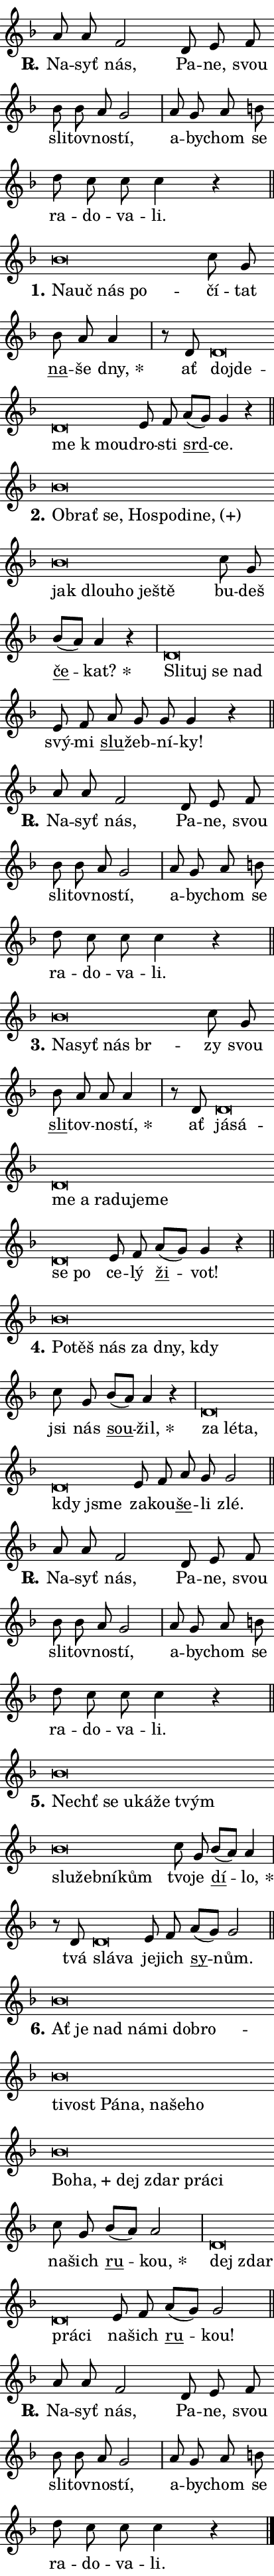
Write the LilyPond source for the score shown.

\version "2.22.1"
\header { tagline = "" }
\paper {
  indent = 0\cm
  top-margin = 0\cm
  right-margin = 0\cm
  bottom-margin = 0\cm
  left-margin = 0\cm
  paper-width = 7\cm
  page-breaking = #ly:one-page-breaking
  system-system-spacing.basic-distance = #11
  score-system-spacing.basic-distance = #11
  ragged-last = ##f
}


%% Author: Thomas Morley
%% https://lists.gnu.org/archive/html/lilypond-user/2020-05/msg00002.html
#(define (line-position grob)
"Returns position of @var[grob} in current system:
   @code{'start}, if at first time-step
   @code{'end}, if at last time-step
   @code{'middle} otherwise
"
  (let* ((col (ly:item-get-column grob))
         (ln (ly:grob-object col 'left-neighbor))
         (rn (ly:grob-object col 'right-neighbor))
         (col-to-check-left (if (ly:grob? ln) ln col))
         (col-to-check-right (if (ly:grob? rn) rn col))
         (break-dir-left
           (and
             (ly:grob-property col-to-check-left 'non-musical #f)
             (ly:item-break-dir col-to-check-left)))
         (break-dir-right
           (and
             (ly:grob-property col-to-check-right 'non-musical #f)
             (ly:item-break-dir col-to-check-right))))
        (cond ((eqv? 1 break-dir-left) 'start)
              ((eqv? -1 break-dir-right) 'end)
              (else 'middle))))

#(define (tranparent-at-line-position vctor)
  (lambda (grob)
  "Relying on @code{line-position} select the relevant enry from @var{vctor}.
Used to determine transparency,"
    (case (line-position grob)
      ((end) (not (vector-ref vctor 0)))
      ((middle) (not (vector-ref vctor 1)))
      ((start) (not (vector-ref vctor 2))))))

noteHeadBreakVisibility =
#(define-music-function (break-visibility)(vector?)
"Makes @code{NoteHead}s transparent relying on @var{break-visibility}"
#{
  \override NoteHead.transparent =
    #(tranparent-at-line-position break-visibility)
#})

#(define delete-ledgers-for-transparent-note-heads
  (lambda (grob)
    "Reads whether a @code{NoteHead} is transparent.
If so this @code{NoteHead} is removed from @code{'note-heads} from
@var{grob}, which is supposed to be @code{LedgerLineSpanner}.
As a result ledgers are not printed for this @code{NoteHead}"
    (let* ((nhds-array (ly:grob-object grob 'note-heads))
           (nhds-list
             (if (ly:grob-array? nhds-array)
                 (ly:grob-array->list nhds-array)
                 '()))
           ;; Relies on the transparent-property being done before
           ;; Staff.LedgerLineSpanner.after-line-breaking is executed.
           ;; This is fragile ...
           (to-keep
             (remove
               (lambda (nhd)
                 (ly:grob-property nhd 'transparent #f))
               nhds-list)))
      ;; TODO find a better method to iterate over grob-arrays, similiar
      ;; to filter/remove etc for lists
      ;; For now rebuilt from scratch
      (set! (ly:grob-object grob 'note-heads)  '())
      (for-each
        (lambda (nhd)
          (ly:pointer-group-interface::add-grob grob 'note-heads nhd))
        to-keep))))

hideNotes = {
  \noteHeadBreakVisibility #begin-of-line-visible
}
unHideNotes = {
  \noteHeadBreakVisibility #all-visible
}

% work-around for resetting accidentals
% https://lilypond.org/doc/v2.23/Documentation/notation/displaying-rhythms#unmetered-music
cadenzaMeasure = {
  \cadenzaOff
  \partial 1024 s1024
  \cadenzaOn
}

#(define-markup-command (accent layout props text) (markup?)
  "Underline accented syllable"
  (interpret-markup layout props
    #{\markup \override #'(offset . 4.3) \underline { #text }#}))

responsum = \markup \concat {
  "R" \hspace #-1.05 \path #0.1 #'((moveto 0 0.07) (lineto 0.9 0.8)) \hspace #0.05 "."
}

\layout {
    \context {
        \Staff
        \remove "Time_signature_engraver"
        \override LedgerLineSpanner.after-line-breaking = #delete-ledgers-for-transparent-note-heads
    }
    \context {
        \Voice {
            \override NoteHead.output-attributes = #'((class . "notehead"))
            \override Hairpin.height = #0.55
        }
    }
    \context {
        \Lyrics {
            \override StanzaNumber.output-attributes = #'((class . "stanzanumber"))
            \override LyricSpace.minimum-distance = #0.9
            \override LyricText.font-name = #"TeX Gyre Schola"
            \override LyricText.font-size = 1
            \override StanzaNumber.font-name = #"TeX Gyre Schola Bold"
            \override StanzaNumber.font-size = 1
        }
    }
}

% magnetic-lyrics.ily
%
%   written by
%     Jean Abou Samra <jean@abou-samra.fr>
%     Werner Lemberg <wl@gnu.org>
%
%   adapted by
%     Jiri Hon <jiri.hon@gmail.com>
%
% Version 2022-Apr-15

% https://www.mail-archive.com/lilypond-user@gnu.org/msg149350.html

#(define (Left_hyphen_pointer_engraver context)
   "Collect syllable-hyphen-syllable occurrences in lyrics and store
them in properties.  This engraver only looks to the left.  For
example, if the lyrics input is @code{foo -- bar}, it does the
following.

@itemize @bullet
@item
Set the @code{text} property of the @code{LyricHyphen} grob between
@q{foo} and @q{bar} to @code{foo}.

@item
Set the @code{left-hyphen} property of the @code{LyricText} grob with
text @q{foo} to the @code{LyricHyphen} grob between @q{foo} and
@q{bar}.
@end itemize

Use this auxiliary engraver in combination with the
@code{lyric-@/text::@/apply-@/magnetic-@/offset!} hook."
   (let ((hyphen #f)
         (text #f))
     (make-engraver
      (acknowledgers
       ((lyric-syllable-interface engraver grob source-engraver)
        (set! text grob)))
      (end-acknowledgers
       ((lyric-hyphen-interface engraver grob source-engraver)
        ;(when (not (grob::has-interface grob 'lyric-space-interface))
          (set! hyphen grob)));)
      ((stop-translation-timestep engraver)
       (when (and text hyphen)
         (ly:grob-set-object! text 'left-hyphen hyphen))
       (set! text #f)
       (set! hyphen #f)))))

#(define (lyric-text::apply-magnetic-offset! grob)
   "If the space between two syllables is less than the value in
property @code{LyricText@/.details@/.squash-threshold}, move the right
syllable to the left so that it gets concatenated with the left
syllable.

Use this function as a hook for
@code{LyricText@/.after-@/line-@/breaking} if the
@code{Left_@/hyphen_@/pointer_@/engraver} is active."
   (let ((hyphen (ly:grob-object grob 'left-hyphen #f)))
     (when hyphen
       (let ((left-text (ly:spanner-bound hyphen LEFT)))
         (when (grob::has-interface left-text 'lyric-syllable-interface)
           (let* ((common (ly:grob-common-refpoint grob left-text X))
                  (this-x-ext (ly:grob-extent grob common X))
                  (left-x-ext
                   (begin
                     ;; Trigger magnetism for left-text.
                     (ly:grob-property left-text 'after-line-breaking)
                     (ly:grob-extent left-text common X)))
                  ;; `delta` is the gap width between two syllables.
                  (delta (- (interval-start this-x-ext)
                            (interval-end left-x-ext)))
                  (details (ly:grob-property grob 'details))
                  (threshold (assoc-get 'squash-threshold details 0.2)))
             (when (< delta threshold)
               (let* (;; We have to manipulate the input text so that
                      ;; ligatures crossing syllable boundaries are not
                      ;; disabled.  For languages based on the Latin
                      ;; script this is essentially a beautification.
                      ;; However, for non-Western scripts it can be a
                      ;; necessity.
                      (lt (ly:grob-property left-text 'text))
                      (rt (ly:grob-property grob 'text))
                      (is-space (grob::has-interface hyphen 'lyric-space-interface))
                      (space (if is-space " " ""))
                      (space-markup (grob-interpret-markup grob " "))
                      (space-size (interval-length (ly:stencil-extent space-markup X)))
                      (extra-delta (if is-space space-size 0))
                      ;; Append new syllable.
                      (ltrt-space (if (and (string? lt) (string? rt))
                                (string-append lt space rt)
                                (make-concat-markup (list lt space rt))))
                      ;; Right-align `ltrt` to the right side.
                      (ltrt-space-markup (grob-interpret-markup
                               grob
                               (make-translate-markup
                                (cons (interval-length this-x-ext) 0)
                                (make-right-align-markup ltrt-space)))))
                 (begin
                   ;; Don't print `left-text`.
                   (ly:grob-set-property! left-text 'stencil #f)
                   ;; Set text and stencil (which holds all collected
                   ;; syllables so far) and shift it to the left.
                   (ly:grob-set-property! grob 'text ltrt-space)
                   (ly:grob-set-property! grob 'stencil ltrt-space-markup)
                   (ly:grob-translate-axis! grob (- (- delta extra-delta)) X))))))))))


#(define (lyric-hyphen::displace-bounds-first grob)
   ;; Make very sure this callback isn't triggered too early.
   (let ((left (ly:spanner-bound grob LEFT))
         (right (ly:spanner-bound grob RIGHT)))
     (ly:grob-property left 'after-line-breaking)
     (ly:grob-property right 'after-line-breaking)
     (ly:lyric-hyphen::print grob)))

squashThreshold = #0.4

\layout {
  \context {
    \Lyrics
    \consists #Left_hyphen_pointer_engraver
    \override LyricText.after-line-breaking =
      #lyric-text::apply-magnetic-offset!
    \override LyricHyphen.stencil = #lyric-hyphen::displace-bounds-first
    \override LyricText.details.squash-threshold = \squashThreshold
    \override LyricHyphen.minimum-distance = 0
    \override LyricHyphen.minimum-length = \squashThreshold
  }
}

squash = \override LyricText.details.squash-threshold = 9999
unSquash = \override LyricText.details.squash-threshold = \squashThreshold

left = \override LyricText.self-alignment-X = #LEFT
unLeft = \revert LyricText.self-alignment-X

starOffset = #(lambda (grob) 
                (let ((x_offset (ly:self-alignment-interface::aligned-on-x-parent grob)))
                  (if (= x_offset 0) 0 (+ x_offset 1.2))))

star = #(define-music-function (syllable)(string?)
"Append star separator at the end of a syllable"
#{
  \once \override LyricText.X-offset = #starOffset
  \lyricmode { \markup {
    #syllable
    \override #'((font-name . "TeX Gyre Schola Bold")) \hspace #0.2 \lower #0.65 \larger "*"
  } }
#})

starAccent = #(define-music-function (syllable)(string?)
"Append star separator at the end of a syllable and make accent"
#{
  \once \override LyricText.X-offset = #starOffset
  \lyricmode { \markup {
    \accent #syllable
    \override #'((font-name . "TeX Gyre Schola Bold")) \hspace #0.2 \lower #0.65 \larger "*"
  } }
#})

breath = #(define-music-function (syllable)(string?)
"Append breathing indicator at the end of a syllable"
#{
  \lyricmode { \markup { #syllable "+" } }
#})

optionalBreath = #(define-music-function (syllable)(string?)
"Append optional breathing indicator at the end of a syllable"
#{
  \lyricmode { \markup { #syllable "(+)" } }
#})


\score {
    <<
        \new Voice = "melody" { \cadenzaOn \key f \major \relative { a'8 a f2 d8 e f \bar "" bes bes a g2 \cadenzaMeasure \bar "|" a8 g a b \bar "" d c c c4 r \cadenzaMeasure \bar "||" \break }
\relative { bes'\breve*1/16 \hideNotes \breve*1/16 \bar "" \breve*1/16 \breve*1/16 \bar "" \unHideNotes c8 g \bar "" bes a a4 \cadenzaMeasure \bar "|" r8 d,8 d\breve*1/16 \hideNotes \breve*1/16 \bar "" \breve*1/16 \breve*1/16 \bar "" \unHideNotes e8 f \bar "" a[( g)] g4 r \cadenzaMeasure \bar "||" \break }
\relative { bes'\breve*1/16 \hideNotes \breve*1/16 \bar "" \breve*1/16 \bar "" \breve*1/16 \bar "" \breve*1/16 \bar "" \breve*1/16 \bar "" \breve*1/16 \bar "" \breve*1/16 \bar "" \breve*1/16 \bar "" \breve*1/16 \bar "" \breve*1/16 \breve*1/16 \bar "" \unHideNotes c8 g \bar "" bes[( a)] a4 r \cadenzaMeasure \bar "|" d,\breve*1/16 \hideNotes \breve*1/16 \bar "" \breve*1/16 \breve*1/16 \bar "" \unHideNotes e8 f \bar "" a g g g4 r \cadenzaMeasure \bar "||" \break }
\relative { a'8 a f2 d8 e f \bar "" bes bes a g2 \cadenzaMeasure \bar "|" a8 g a b \bar "" d c c c4 r \cadenzaMeasure \bar "||" \break }
\relative { bes'\breve*1/16 \hideNotes \breve*1/16 \bar "" \breve*1/16 \breve*1/16 \bar "" \unHideNotes c8 g \bar "" bes a a a4 \cadenzaMeasure \bar "|" r8 d,8 d\breve*1/16 \hideNotes \breve*1/16 \bar "" \breve*1/16 \bar "" \breve*1/16 \bar "" \breve*1/16 \bar "" \breve*1/16 \bar "" \breve*1/16 \bar "" \breve*1/16 \bar "" \breve*1/16 \breve*1/16 \bar "" \unHideNotes e8 f \bar "" a[( g)] g4 r \cadenzaMeasure \bar "||" \break }
\relative { bes'\breve*1/16 \hideNotes \breve*1/16 \bar "" \breve*1/16 \bar "" \breve*1/16 \bar "" \breve*1/16 \breve*1/16 \bar "" \unHideNotes c8 g \bar "" bes[( a)] a4 r \cadenzaMeasure \bar "|" d,\breve*1/16 \hideNotes \breve*1/16 \bar "" \breve*1/16 \bar "" \breve*1/16 \breve*1/16 \bar "" \unHideNotes e8 f \bar "" a g g2 \cadenzaMeasure \bar "||" \break }
\relative { a'8 a f2 d8 e f \bar "" bes bes a g2 \cadenzaMeasure \bar "|" a8 g a b \bar "" d c c c4 r \cadenzaMeasure \bar "||" \break }
\relative { bes'\breve*1/16 \hideNotes \breve*1/16 \bar "" \breve*1/16 \bar "" \breve*1/16 \bar "" \breve*1/16 \bar "" \breve*1/16 \bar "" \breve*1/16 \bar "" \breve*1/16 \bar "" \breve*1/16 \breve*1/16 \bar "" \unHideNotes c8 g \bar "" bes[( a)] a4 \cadenzaMeasure \bar "|" r8 d,8 d\breve*1/16 \hideNotes \breve*1/16 \bar "" \unHideNotes e8 f \bar "" a[( g)] g2 \cadenzaMeasure \bar "||" \break }
\relative { bes'\breve*1/16 \hideNotes \breve*1/16 \bar "" \breve*1/16 \bar "" \breve*1/16 \bar "" \breve*1/16 \bar "" \breve*1/16 \bar "" \breve*1/16 \bar "" \breve*1/16 \bar "" \breve*1/16 \bar "" \breve*1/16 \bar "" \breve*1/16 \bar "" \breve*1/16 \bar "" \breve*1/16 \bar "" \breve*1/16 \bar "" \breve*1/16 \bar "" \breve*1/16 \bar "" \breve*1/16 \bar "" \breve*1/16 \bar "" \breve*1/16 \breve*1/16 \bar "" \unHideNotes c8 g \bar "" bes[( a)] a2 \cadenzaMeasure \bar "|" d,\breve*1/16 \hideNotes \breve*1/16 \bar "" \breve*1/16 \breve*1/16 \bar "" \unHideNotes e8 f \bar "" a[( g)] g2 \cadenzaMeasure \bar "||" \break }
\relative { a'8 a f2 d8 e f \bar "" bes bes a g2 \cadenzaMeasure \bar "|" a8 g a b \bar "" d c c c4 r \cadenzaMeasure \bar "||" \break } \bar "|." }
        \new Lyrics \lyricsto "melody" { \lyricmode { \set stanza = \responsum
Na -- syť nás, Pa -- ne, svou sli -- tov -- no -- stí, a -- by -- chom se ra -- do -- va -- li.
\set stanza = "1."
\left Na -- \squash uč nás po -- \unLeft \unSquash čí -- tat \markup \accent na -- še \star dny, ať \left doj -- \squash de -- me "k mou" -- \unLeft \unSquash dro -- sti \markup \accent srd -- ce.
\set stanza = "2."
\left O -- \squash brať se, Ho -- spo -- di -- \optionalBreath ne, jak dlou -- ho je -- ště \unLeft \unSquash bu -- deš \markup \accent če -- \star kat? \left Sli -- \squash tuj se nad \unLeft \unSquash svý -- mi \markup \accent slu -- žeb -- ní -- ky!
\set stanza = \responsum
Na -- syť nás, Pa -- ne, svou sli -- tov -- no -- stí, a -- by -- chom se ra -- do -- va -- li.
\set stanza = "3."
\left Na -- \squash syť nás br -- \unLeft \unSquash zy svou \markup \accent sli -- tov -- no -- \star stí, ať \left já -- \squash sá -- me a ra -- du -- je -- me se po \unLeft \unSquash ce -- lý \markup \accent ži -- vot!
\set stanza = "4."
\left Po -- \squash těš nás za dny, kdy \unLeft \unSquash jsi nás \markup \accent sou -- \star žil, \left za \squash lé -- ta, kdy jsme \unLeft \unSquash za -- kou -- \markup \accent še -- li zlé.
\set stanza = \responsum
Na -- syť nás, Pa -- ne, svou sli -- tov -- no -- stí, a -- by -- chom se ra -- do -- va -- li.
\set stanza = "5."
\left Nechť \squash se u -- ká -- že tvým slu -- žeb -- ní -- kům \unLeft \unSquash tvo -- je \markup \accent dí -- \star lo, tvá \left slá -- \squash va \unLeft \unSquash je -- jich \markup \accent sy -- nům.
\set stanza = "6."
\left Ať \squash je nad ná -- mi dob -- ro -- ti -- vost Pá -- na, na -- še -- ho Bo -- \breath "ha," dej zdar prá -- ci \unLeft \unSquash na -- šich \markup \accent ru -- \star kou, \left dej \squash zdar prá -- ci \unLeft \unSquash na -- šich \markup \accent ru -- kou!
\set stanza = \responsum
Na -- syť nás, Pa -- ne, svou sli -- tov -- no -- stí, a -- by -- chom se ra -- do -- va -- li. } }
    >>
    \layout {}
}
